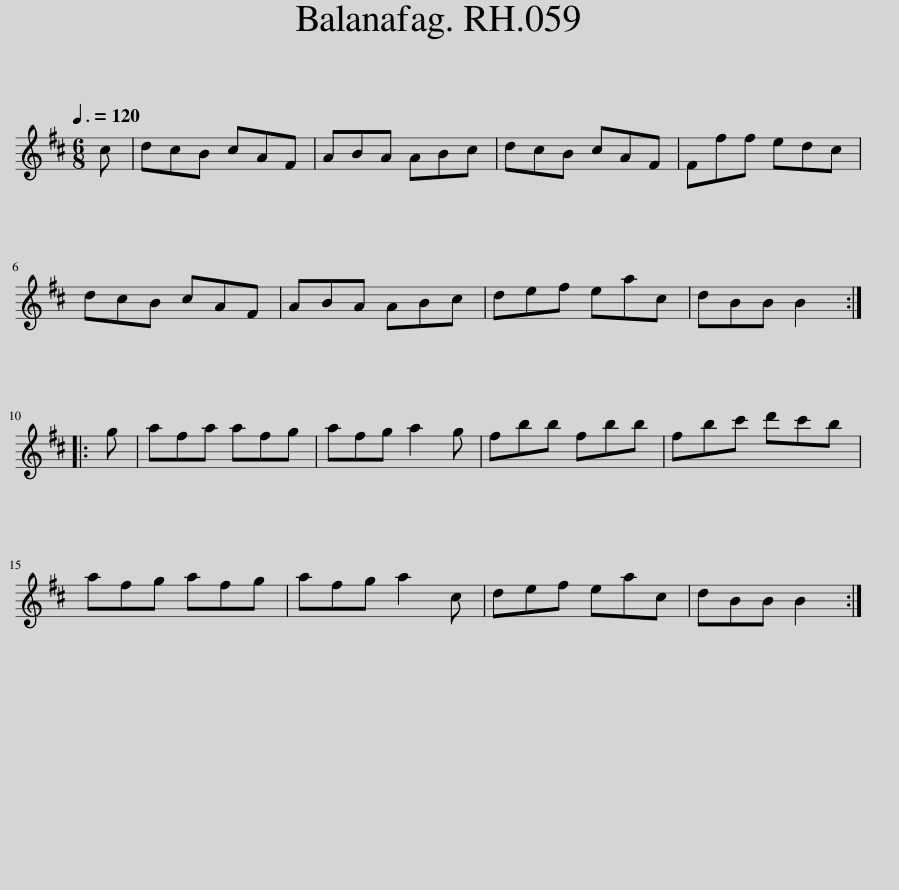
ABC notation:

X:1
L:1/8
Q:3/8=120
M:6/8
I:linebreak $
K:Bmin
V:1 treble
V:1
 c | dcB cAF | ABA ABc | dcB cAF | Fff edc |$ %5
 dcB cAF | ABA ABc | def eac | dBB B2 ::$ g | %10
 afa afg | afg a2 g | fbb fbb | fbc' d'c'b |$ afg afg | %15
 afg a2 c | def eac | dBB B2 :| %18
